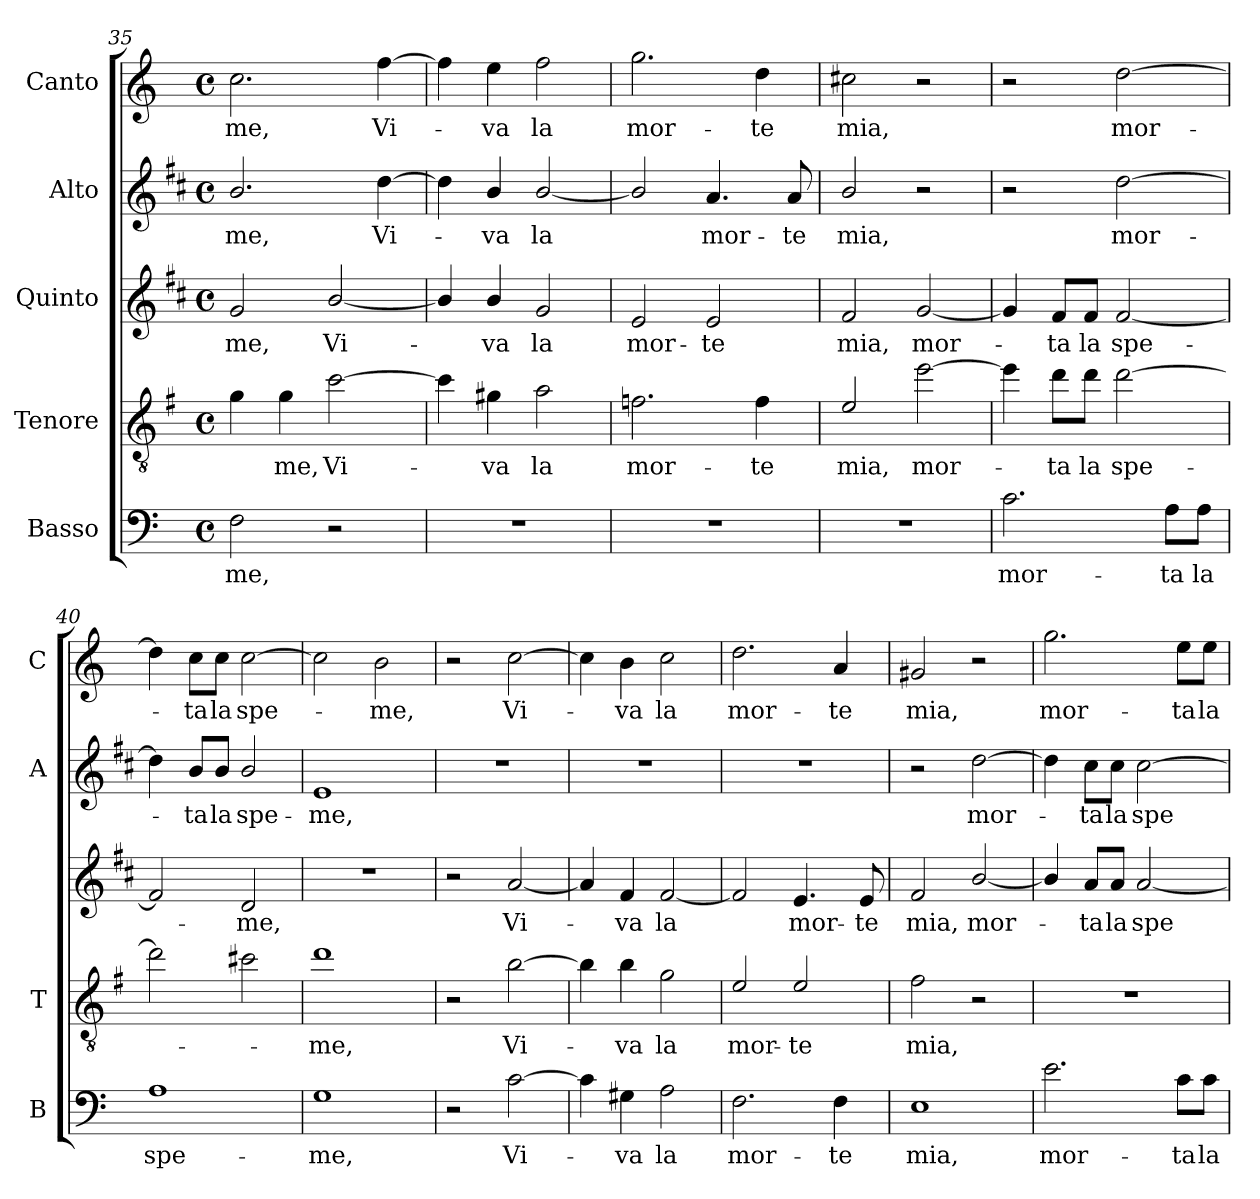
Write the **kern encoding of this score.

**kern	**text	**kern	**text	**kern	**text	**kern	**text	**kern	**text
*part5	*part5	*part4	*part4	*part3	*part3	*part2	*part2	*part1	*part1
*staff5	*staff5	*staff4	*staff4	*staff3	*staff3	*staff2	*staff2	*staff1	*staff1
*I"Basso	*	*I"Tenore	*	*I"Quinto	*	*I"Alto	*	*I"Canto	*
*I'B	*	*I'T	*	*	*	*I'A	*	*I'C	*
!!LO:PB:g=z
*clefF4	*	*clefGv2	*	*clefG2	*	*clefG2	*	*clefG2	*
*	*	*ITrd4c7	*	*ITrd1c2	*	*ITrd1c2	*	*	*
*k[]	*	*k[]	*	*k[]	*	*k[]	*	*k[]	*
*C:	*	*C:	*	*C:	*	*C:	*	*C:	*
*M4/4	*	*M4/4	*	*M4/4	*	*M4/4	*	*M4/4	*
*met(c)	*	*met(c)	*	*met(c)	*	*met(c)	*	*met(c)	*
=35	=35	=35	=35	=35	=35	=35	=35	=35	=35
!	!LO:LY:b	!	!	!	!LO:LY:b	!	!LO:LY:b	!	!LO:LY:b
2F\	-me,	4c\	.	2f/	-me,	2.a/	-me,	2.cc\	-me,
!	!	!	!LO:LY:b	!	!	!	!	!	!
.	.	4c\	-me,	.	.	.	.	.	.
!	!	!	!LO:LY:b	!	!LO:LY:b	!	!	!	!
2r	.	[2f\	Vi-	[2a/	Vi-	.	.	.	.
!	!	!	!	!	!	!	!LO:LY:b	!	!LO:LY:b
.	.	.	.	.	.	[4cc\	Vi-	[4ff\	Vi-
=36	=36	=36	=36	=36	=36	=36	=36	=36	=36
1r	.	4f\]	.	4a/]	.	4cc\]	.	4ff\]	.
!	!	!	!LO:LY:b	!	!LO:LY:b	!	!LO:LY:b	!	!LO:LY:b
.	.	4c#X\	-va	4a/	-va	4a/	-va	4ee\	-va
!	!	!	!LO:LY:b	!	!LO:LY:b	!	!LO:LY:b	!	!LO:LY:b
.	.	2d\	la	2f/	la	[2a/	la	2ff\	la
=37	=37	=37	=37	=37	=37	=37	=37	=37	=37
!	!	!	!LO:LY:b	!	!LO:LY:b	!	!	!	!LO:LY:b
1r	.	2.B-X\	mor-	2d/	mor-	2a/]	.	2.gg\	mor-
!	!	!	!	!	!LO:LY:b	!	!LO:LY:b	!	!
.	.	.	.	2d/	-te	4.g/	mor-	.	.
!	!	!	!LO:LY:b	!	!	!	!	!	!LO:LY:b
.	.	4B-\	-te	.	.	.	.	4dd\	-te
!	!	!	!	!	!	!	!LO:LY:b	!	!
.	.	.	.	.	.	8g/	-te	.	.
=38	=38	=38	=38	=38	=38	=38	=38	=38	=38
!	!	!	!LO:LY:b	!	!LO:LY:b	!	!LO:LY:b	!	!LO:LY:b
1r	.	2A/	mia,	2e/	mia,	2a/	mia,	2cc#X\	mia,
!	!	!	!LO:LY:b	!	!LO:LY:b	!	!	!	!
.	.	[2a\	mor-	[2f/	mor-	2r	.	2r	.
=39	=39	=39	=39	=39	=39	=39	=39	=39	=39
!	!LO:LY:b	!	!	!	!	!	!	!	!
2.c\	mor-	4a\]	.	4f/]	.	2r	.	2r	.
!	!	!	!LO:LY:b	!	!LO:LY:b	!	!	!	!
.	.	8g\L	-ta	8e/L	-ta	.	.	.	.
!	!	!	!LO:LY:b	!	!LO:LY:b	!	!	!	!
.	.	8g\J	la	8e/J	la	.	.	.	.
!	!	!	!LO:LY:b	!	!LO:LY:b	!	!LO:LY:b	!	!LO:LY:b
.	.	[2g\	spe-	[2e/	spe-	[2cc\	mor-	[2dd\	mor-
!	!LO:LY:b	!	!	!	!	!	!	!	!
8A\L	-ta	.	.	.	.	.	.	.	.
!	!LO:LY:b	!	!	!	!	!	!	!	!
8A\J	la	.	.	.	.	.	.	.	.
=40	=40	=40	=40	=40	=40	=40	=40	=40	=40
!	!LO:LY:b	!	!	!	!	!	!	!	!
1A	spe-	2g\]	.	2e/]	.	4cc\]	.	4dd\]	.
!	!	!	!	!	!	!	!LO:LY:b	!	!LO:LY:b
.	.	.	.	.	.	8a/L	-ta	8cc\L	-ta
!	!	!	!	!	!	!	!LO:LY:b	!	!LO:LY:b
.	.	.	.	.	.	8a/J	la	8cc\J	la
!	!	!	!	!	!LO:LY:b	!	!LO:LY:b	!	!LO:LY:b
.	.	2f#X\	.	2c/	-me,	2a/	spe-	[2cc\	spe-
=41	=41	=41	=41	=41	=41	=41	=41	=41	=41
!	!LO:LY:b	!	!LO:LY:b	!	!	!	!LO:LY:b	!	!
1G	-me,	1g	-me,	1r	.	1d	-me,	2cc\]	.
!	!	!	!	!	!	!	!	!	!LO:LY:b
.	.	.	.	.	.	.	.	2b\	-me,
=42	=42	=42	=42	=42	=42	=42	=42	=42	=42
2r	.	2r	.	2r	.	1r	.	2r	.
!	!LO:LY:b	!	!LO:LY:b	!	!LO:LY:b	!	!	!	!LO:LY:b
[2c\	Vi-	[2e\	Vi-	[2g/	Vi-	.	.	[2cc\	Vi-
!!LO:LB:g=z
=43	=43	=43	=43	=43	=43	=43	=43	=43	=43
4c\]	.	4e\]	.	4g/]	.	1r	.	4cc\]	.
!	!LO:LY:b	!	!LO:LY:b	!	!LO:LY:b	!	!	!	!LO:LY:b
4G#X\	-va	4e\	-va	4e/	-va	.	.	4b\	-va
!	!LO:LY:b	!	!LO:LY:b	!	!LO:LY:b	!	!	!	!LO:LY:b
2A\	la	2c\	la	[2e/	la	.	.	2cc\	la
=44	=44	=44	=44	=44	=44	=44	=44	=44	=44
!	!LO:LY:b	!	!LO:LY:b	!	!	!	!	!	!LO:LY:b
2.F\	mor-	2A/	mor-	2e/]	.	1r	.	2.dd\	mor-
!	!	!	!LO:LY:b	!	!LO:LY:b	!	!	!	!
.	.	2A/	-te	4.d/	mor-	.	.	.	.
!	!LO:LY:b	!	!	!	!	!	!	!	!LO:LY:b
4F\	-te	.	.	.	.	.	.	4a/	-te
!	!	!	!	!	!LO:LY:b	!	!	!	!
.	.	.	.	8d/	-te	.	.	.	.
=45	=45	=45	=45	=45	=45	=45	=45	=45	=45
!	!LO:LY:b	!	!LO:LY:b	!	!LO:LY:b	!	!	!	!LO:LY:b
1E	mia,	2B\	mia,	2e/	mia,	2r	.	2g#X/	mia,
!	!	!	!	!	!LO:LY:b	!	!LO:LY:b	!	!
.	.	2r	.	[2a/	mor-	[2cc\	mor-	2r	.
=46	=46	=46	=46	=46	=46	=46	=46	=46	=46
!	!LO:LY:b	!	!	!	!	!	!	!	!LO:LY:b
2.e\	mor-	1r	.	4a/]	.	4cc\]	.	2.gg\	mor-
!	!	!	!	!	!LO:LY:b	!	!LO:LY:b	!	!
.	.	.	.	8g/L	-ta	8b\L	-ta	.	.
!	!	!	!	!	!LO:LY:b	!	!LO:LY:b	!	!
.	.	.	.	8g/J	la	8b\J	la	.	.
!	!	!	!	!	!LO:LY:b	!	!LO:LY:b	!	!
.	.	.	.	[2g/	spe-	[2b\	spe-	.	.
!	!LO:LY:b	!	!	!	!	!	!	!	!LO:LY:b
8c\L	-ta	.	.	.	.	.	.	8ee\L	-ta
!	!LO:LY:b	!	!	!	!	!	!	!	!LO:LY:b
8c\J	la	.	.	.	.	.	.	8ee\J	la
=	=	=	=	=	=	=	=	=	=
*-	*-	*-	*-	*-	*-	*-	*-	*-	*-
